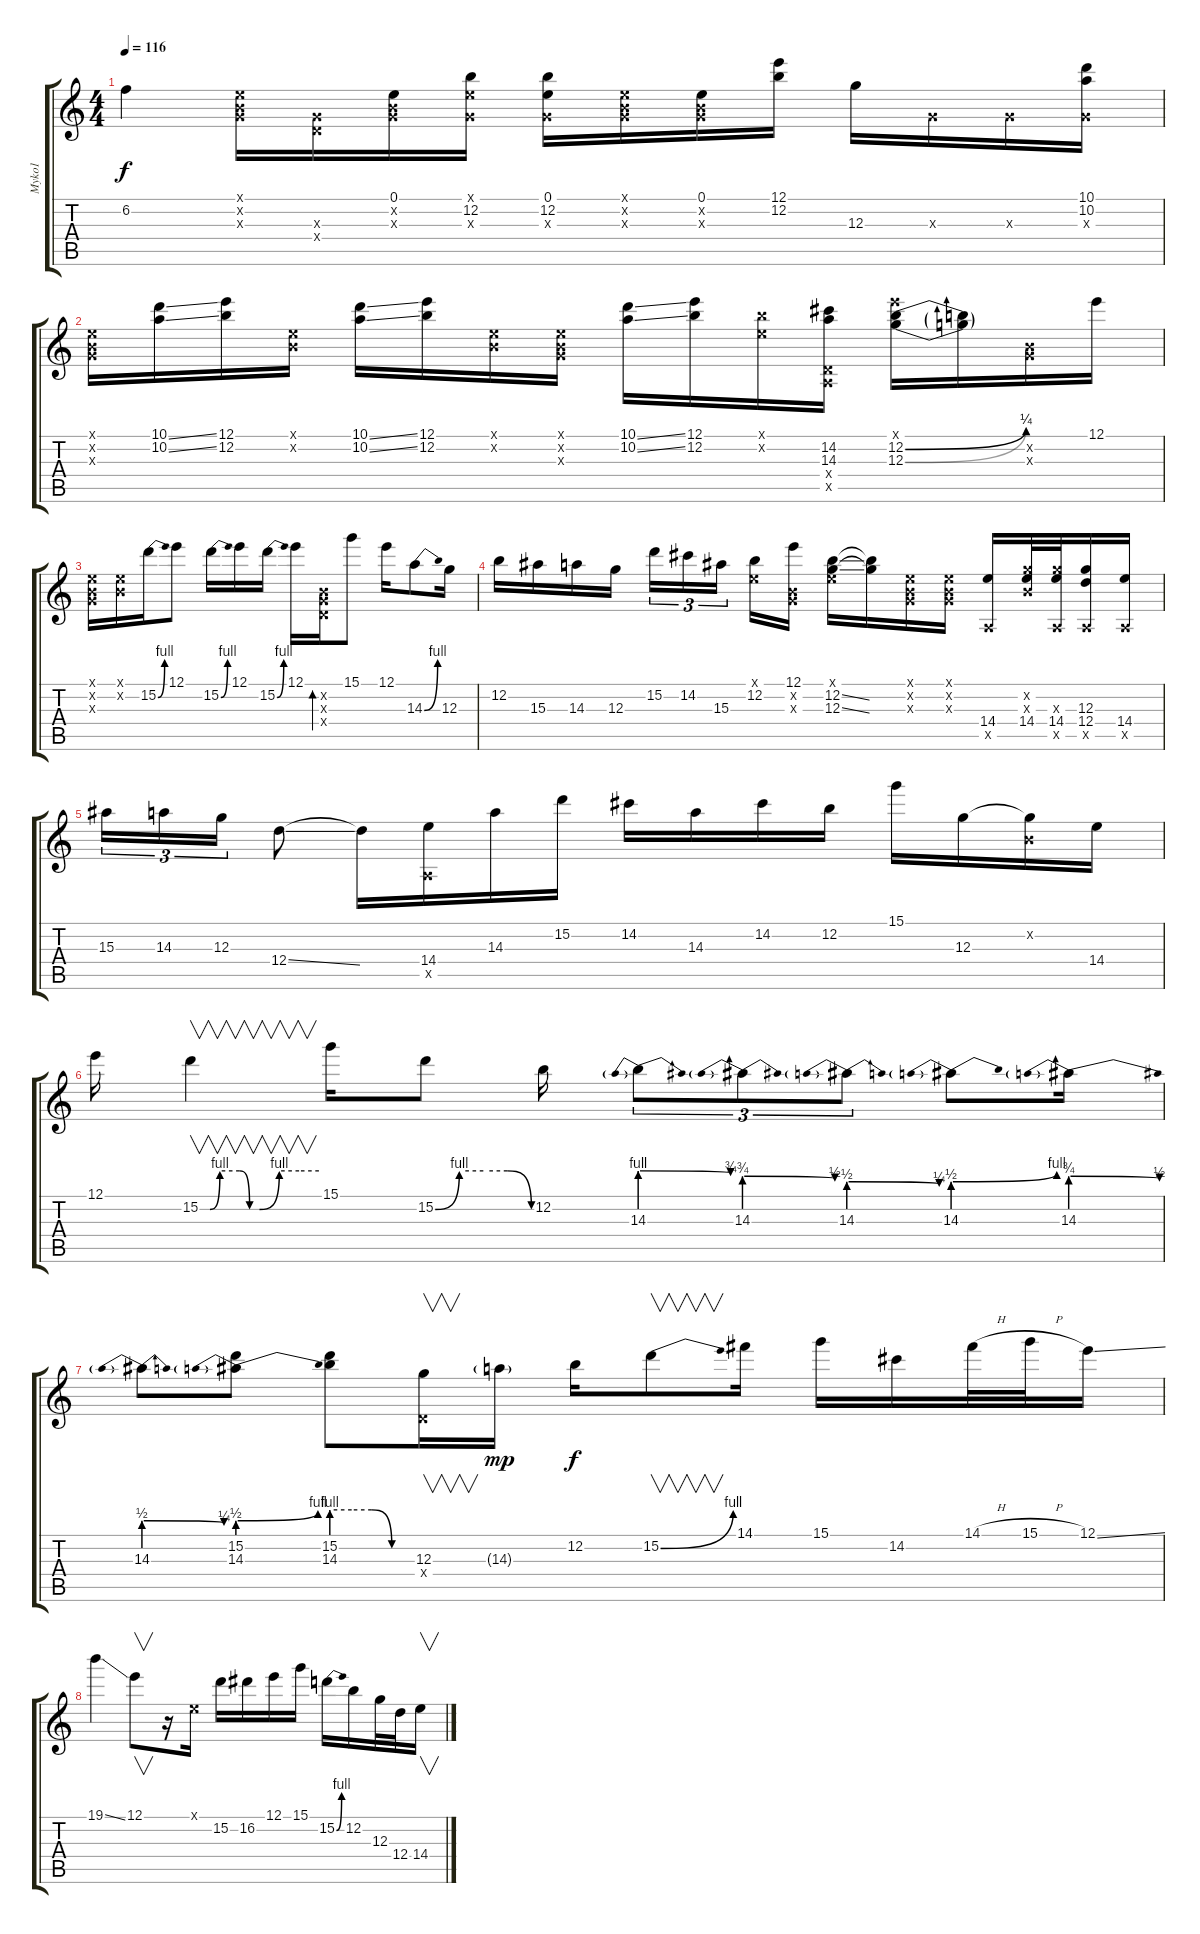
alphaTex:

\track ("Myko1" "Myko1") {instrument overdrivenguitar}
\staff {score tabs}
\tuning (E4 B3 G3 D3 A2 E2) {hide}
\ts (4 4)
\tempo 116
\clef g2
\ks c
6.2{t}.4{dy f} (0.1{x} 0.2{x} 0.3{x}).16{instrument overdrivenguitar} (0.3{x} 0.4{x}).16 (0.1 0.2{x} 0.3{x}).16 (0.1{x} 12.2 0.3{x}).16 (0.1 12.2 0.3{x}).16 (0.1{x} 0.2{x} 0.3{x}).16 (0.1 0.2{x} 0.3{x}).16 (12.1 12.2).16 12.3.16 0.3{x}.16 0.3{x}.16 (10.1 10.2 0.3{x}).16 |
(0.1{x} 0.2{x} 0.3{x}).16 (10.1{ss} 10.2{ss}).16 (12.1 12.2).16 (0.1{x} 0.2{x}).16 (10.1{ss} 10.2{ss}).16 (12.1 12.2).16 (0.1{x} 0.2{x}).16 (0.1{x} 0.2{x} 0.3{x}).16 (10.1{ss} 10.2{ss}).16 (12.1 12.2).16 (0.1{x} 12.2{x}).16 (14.2 14.3 0.4{x} 0.5{x}).16 (12.1{x} 12.2{be (bend 0 0 60 1)} 12.3{be (bend 0 0 60 1)}).16 (12.2{t} 12.3{t}).16 (0.2{x} 0.3{x}).16 12.1.16 |
(0.1{x} 0.2{x} 0.3{x}).16 (0.1{x} 0.2{x}).16 15.2{be (bend 0 0 60 4)}.16 12.1.8 15.2{be (bend 0 0 60 4)}.16 12.1.16 15.2{be (bend 0 0 60 4)}.16 12.1.16 (0.2{x} 0.3{x} 0.4{x}).16{bd 120} 15.1.8 12.1.16 14.3{be (bend 0 0 60 4)}.8 12.3.16 |
12.2.16 15.3.16 14.3.16 12.3.16 15.2.16{tu (3 2)} 14.2.16{tu (3 2)} 15.3.16{tu (3 2)} (0.1{x} 12.2).16 (12.1 0.2{x} 0.3{x}).16 (0.1{x} 12.2{ss} 12.3{ss}).16 (12.2{t} 12.3{t}).16 (0.1{x} 0.2{x} 0.3{x}).16 (0.1{x} 0.2{x} 0.3{x}).16 (14.4 0.5{x}).16 (0.2{x} 12.3{x} 14.4).32 (12.3{x} 14.4 0.5{x}).32 (12.3 12.4 0.5{x}).16 (14.4 0.5{x}).16 |
15.3.16{tu (3 2)} 14.3.16{tu (3 2)} 12.3.16{tu (3 2)} 12.4{ss}.8 12.4{t}.16 (14.4 0.5{x}).16 14.3.16 15.2.16 14.2.16 14.3.16 14.2.16 12.2.16 15.1.16 12.3.16 (0.2{x} 12.3{t}).16 14.4.16 |
12.1.16 15.2{be (custom 0 0 5 0 10 4 20 4 25 0 30 0 40 4 50 4 60 4)}.4{v} 15.1.16 15.2{be (custom 0 0 15 4 30 4 45 4 60 0)}.8 12.2.16 14.3{be (prebendrelease 0 4 60 3)}.8{tu (3 2)} 14.3{be (prebendrelease 0 3 60 2)}.8{tu (3 2)} 14.3{be (prebendrelease 0 2 60 1)}.8{tu (3 2)} 14.3{be (prebendbend 0 2 60 4)}.8 14.3{be (prebendrelease 0 3 60 2)}.16 |
14.3{be (prebendrelease 0 2 60 1)}.8 (15.2 14.3{be (prebendbend 0 2 60 4)}).8 (15.2 14.3{be (custom 0 4 15 4 30 4 45 0 60 0)}).8 (12.3 0.4{x}).16{v} 14.3{g}.16{dy mp} 12.2.16{dy f} 15.2{be (bend 0 0 60 4)}.8{v} 14.1.16 15.1.16 14.2.16 14.1{h}.32 15.1{h}.32 12.1{ss}.16 |
19.1{ss}.4 12.1.8{v} r.16 0.1{x}.16 15.2.16 16.2.16 12.1.16 15.1.16 15.2{be (bend 0 0 60 4)}.16 12.2.16 12.3.32 12.4.32 14.4.16{v}
